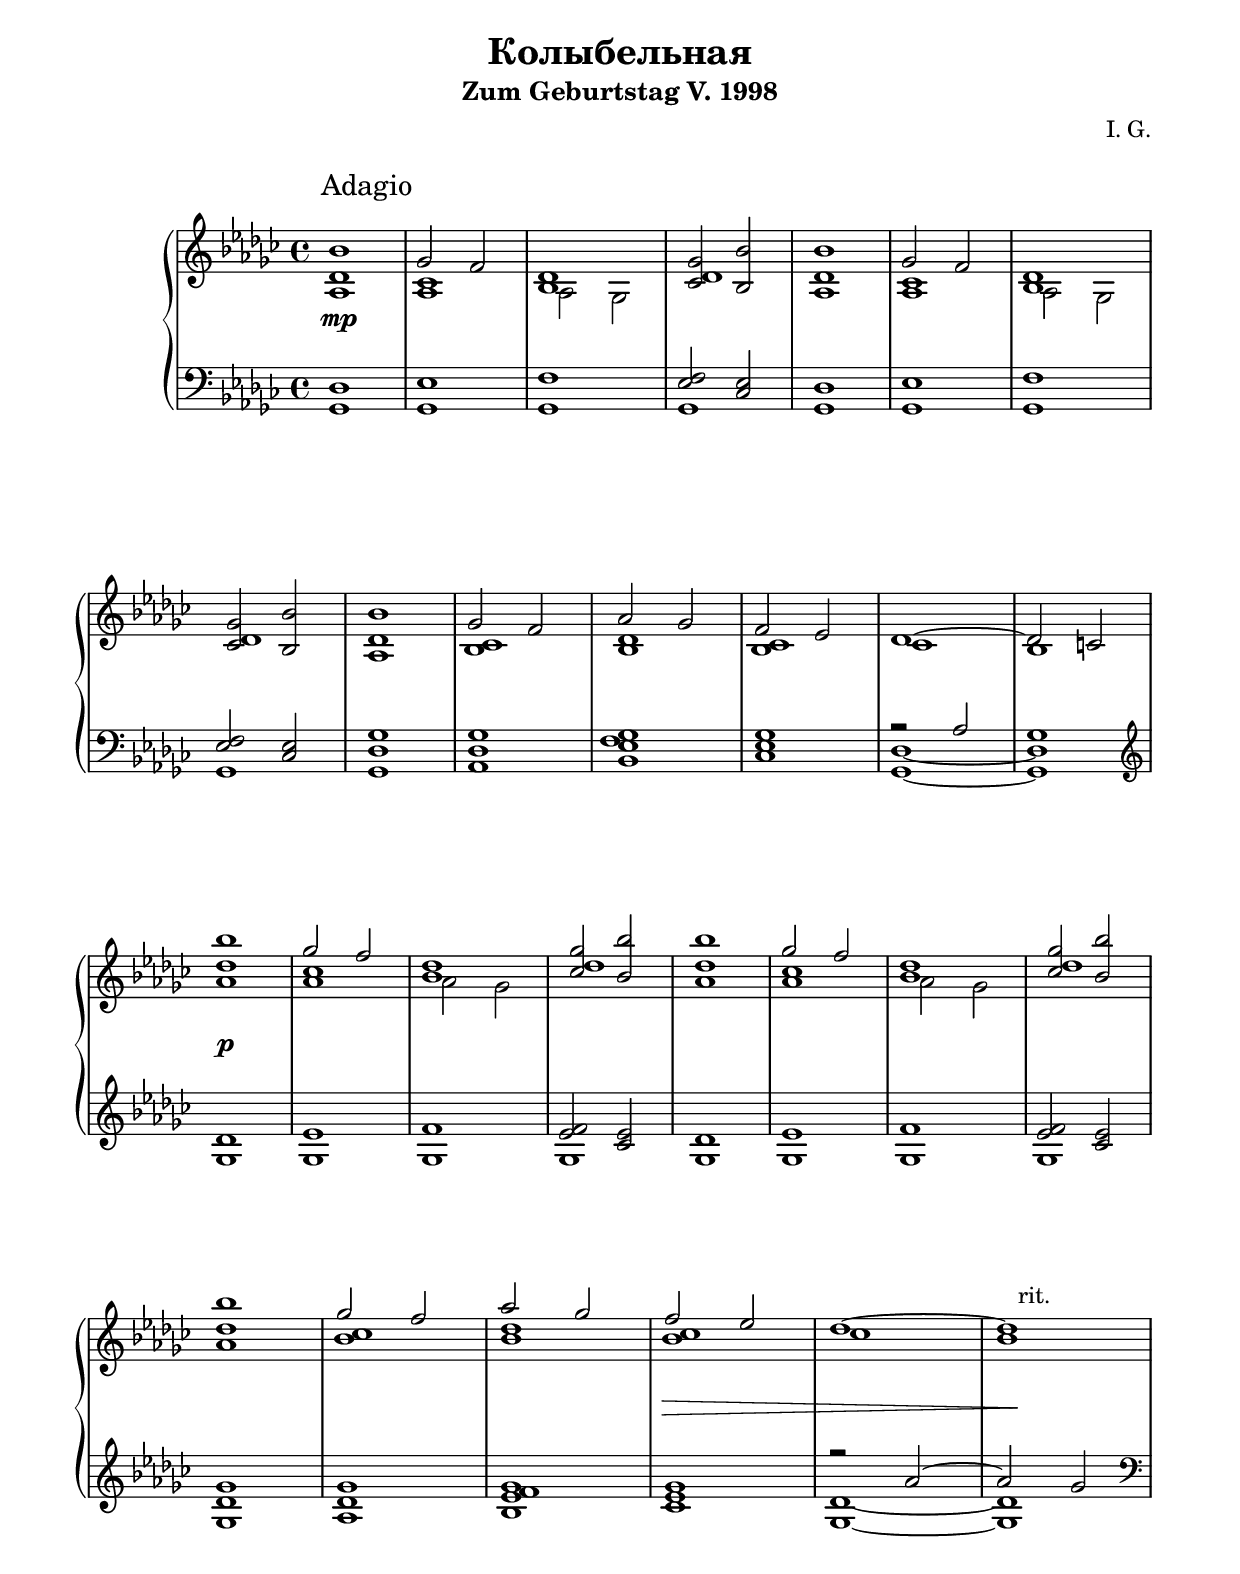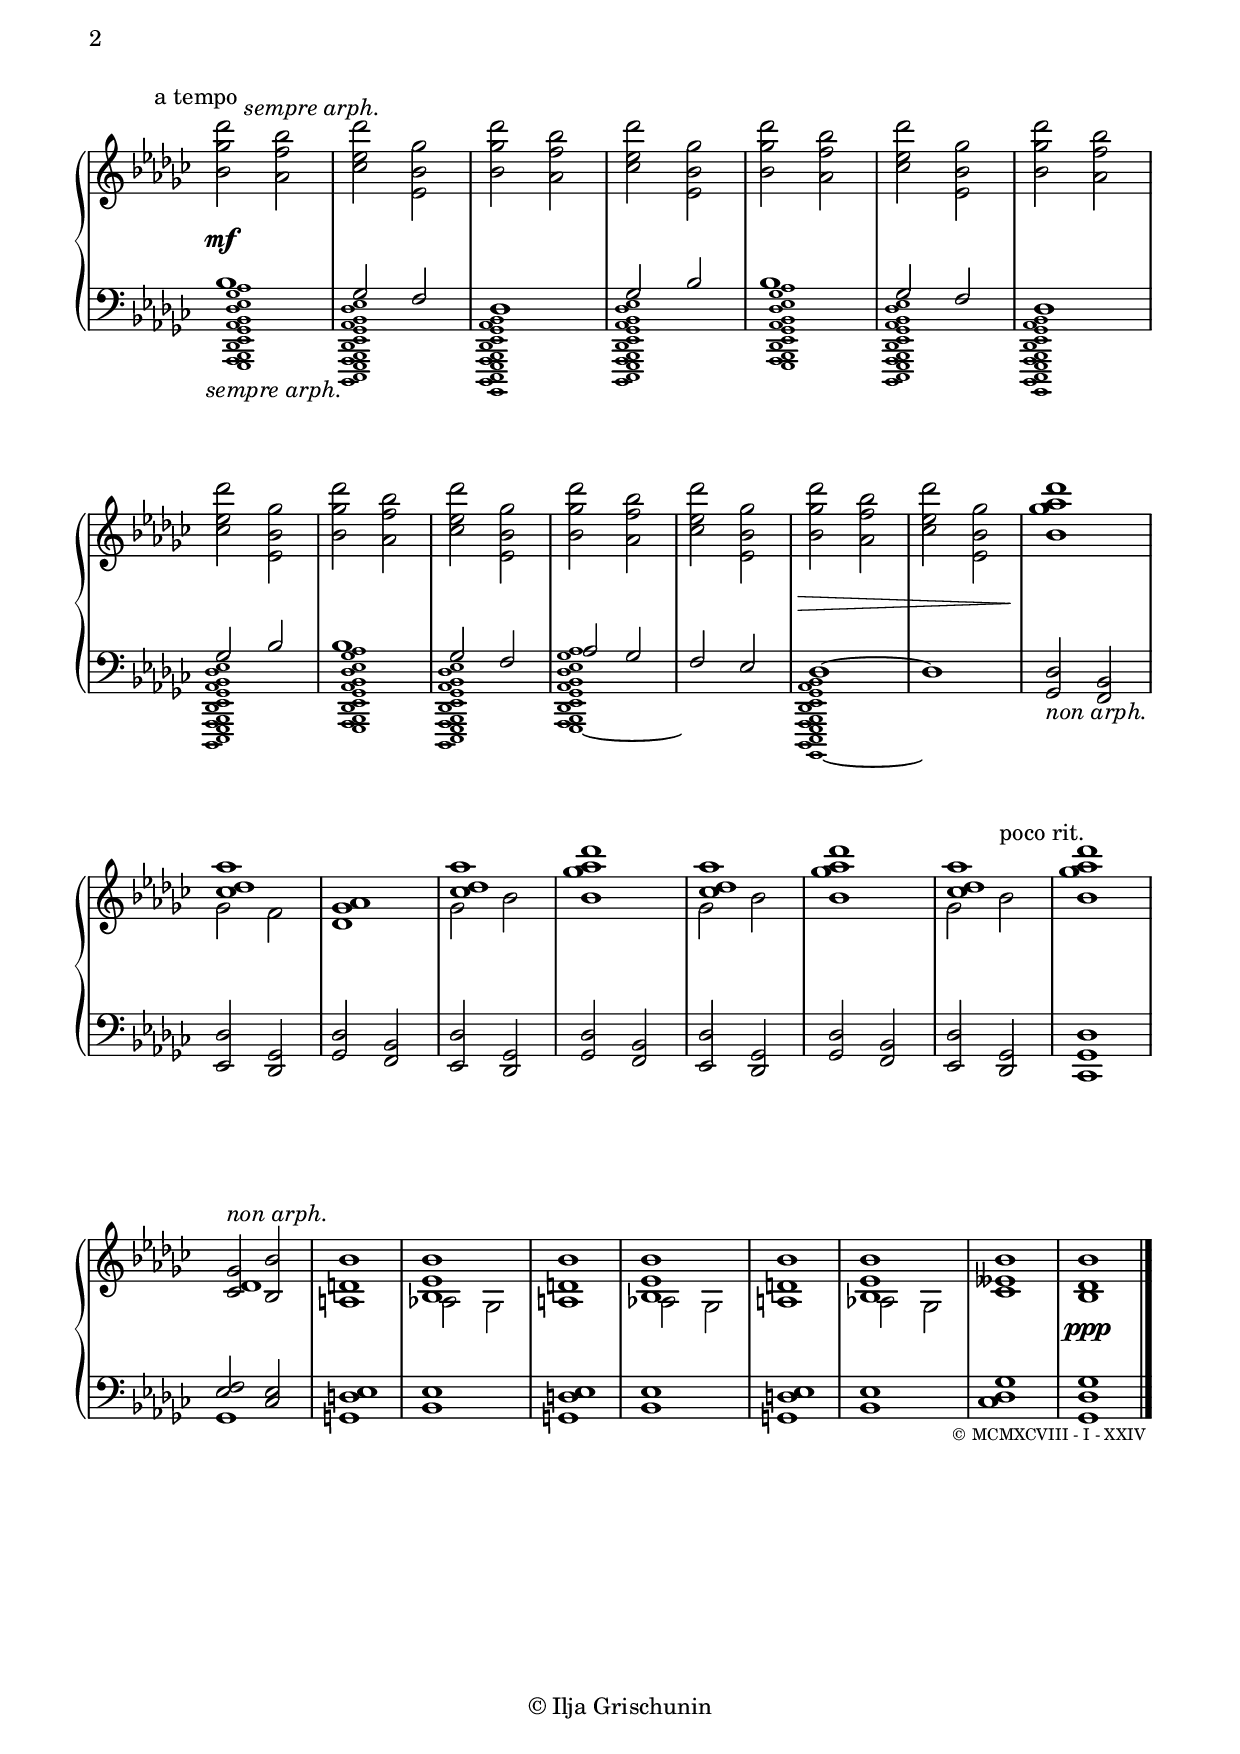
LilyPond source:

\version "2.19.15"

\language "deutsch"

\header {
  title = "Колыбельная"
  subtitle = "Zum Geburtstag V. 1998"
  composer = "I. G."
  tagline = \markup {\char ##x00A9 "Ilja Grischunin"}
}

\paper {
  #(set-paper-size "a4")
  top-system-spacing.basic-distance = #20
  top-markup-spacing.basic-distance = #5
  markup-system-spacing.basic-distance = #30
  system-system-spacing.basic-distance = #28
  %score-system-spacing.basic-distance = #40
  %score-markup-spacing.basic-distance = #25
  last-bottom-spacing.basic-distance = #30
  left-margin = 15
  right-margin = 15
}

\layout {
  \context {
    \Score
    \remove "Bar_number_engraver"
    \override StaffGrouper.staff-staff-spacing.basic-distance = #16
  }
}

\version "2.19.15"

\language "deutsch"

%%%%%%%%% SCRIPTS %%%%%%%%%
makeOctaves =
#(define-music-function (parser location arg mus)
   (integer? ly:music?)
   #{<<
     \withMusicProperty #'to-relative-callback
     #(lambda (m p)
        (let ((mu (ly:music-property m 'element)))
          (ly:music-transpose mu (ly:make-pitch (- arg) 0 0))
          (ly:make-music-relative! mu p)
          (ly:music-transpose mu (ly:make-pitch arg 0 0)))
        p)
     \transpose c' $(ly:make-pitch arg 0 0) $mus
     $mus
     >>
   #})

pocoCr =
#(make-music 'CrescendoEvent
   'span-type 'text
   'span-text "poco cresc.")
pocoDim =
#(make-music 'CrescendoEvent
   'span-type 'text
   'span-text "poco diminuendo")

top = \change Staff = "RH"
bot = \change Staff = "LH"

ignore = \override NoteColumn #'ignore-collision = ##t

xLV = #(define-music-function (parser location further) (number?) #{
  \once \override LaissezVibrerTie  #'X-extent = #'(0 . 0)
  \once \override LaissezVibrerTie  #'details #'note-head-gap = #(/
                                                                  further -2)
  \once \override LaissezVibrerTie  #'extra-offset = #(cons (/
                                                             further 2) 0)
         #})

%%%%%%%%%%% RH %%%%%%%%%%%%
vierteRH = \relative {
  \clef treble
  \key ges \major
  \time 4/4
  \once\override Score.RehearsalMark.extra-offset = #'(4 . 2)
  \mark "Adagio"
  \repeat unfold 2 {
    <as des b'>1
    <<
      {
        ges'2 f <b, des>1 <ces ges'>2<b b'>
      }
      \\
      {
        <as ces>1 as2 ges
        \once \override NoteColumn.force-hshift = #1.2
        des'1
      }
    >>
  }
  <as des b'>1
  <<
    {
      ges'2 f  as ges f es des1~ des2 c
    }
    \\
    {
      \once \override NoteColumn.force-hshift = #.7
      <b ces>1<b des>
      \once \override NoteColumn.force-hshift = #.7
      <b ces> ces b
    }
  >>
  \break
%%%%%%%%%%%%%%R
  \repeat unfold 2 {
    <as' des b'>1
    <<
      {
        ges'2 f <b, des>1 <ces ges'>2<b b'>
      }
      \\
      {
        <as ces>1 as2 ges
        \once \override NoteColumn.force-hshift = #1.2
        des'1
      }
    >>
  }
  \break
  <as des b'>1
  <<
    {
      ges'2 f  as ges
      f es des1~
      \once\override TextScript.extra-offset = #'(2 . 1)
      des^\markup { rit.}
    }
    \\
    {
      \once \override NoteColumn.force-hshift = #.7
      <b ces>1<b des>
      \once \override NoteColumn.force-hshift = #.7
      <b ces> ces b
    }
  >>
  \break
  \once\override TextScript.extra-offset = #'(-6 . 1)
  <b ges' des'>2^\markup { a tempo }
  \once\override TextScript.extra-offset = #'(-3 . -1.5)
  <as f' b>^\markup { \italic {sempre arph.} }<ces es des'><es, b' ges'>
  \repeat unfold 6 {
    <b' ges' des'><as f' b><ces es des'><es, b' ges'>
  }
  <b' ges' as des>1
  <<
    {
      <ces des as'>
    }
    \\
    {
      ges2 f
    }
  >>
  <des ges as>1
  \repeat unfold 2 {
    <<
      {
        <ces' des as'>
      }
      \\
      {
        ges2 b
      }
    >>
    <b ges' as des>1
  }
  <<
    {
      <ces des as'>
    }
    \\
    {
      ges2 b^\markup {poco rit.}
    }
  >>
  <b ges' as des>1
  <<
    {
      <ces, ges'>2^\markup { \italic {non arph.} }<b b'>
    }
    \\
    {
      \once \override NoteColumn.force-hshift = #1.2
      des1
    }
  >>
  \repeat unfold 3 {
    <a d b'>
    <<
      {
        <b es b'>1
      }
      \\
      {
        as!2 ges
      }
    >>
  }
  <ces eses b'>1<b des b'>
  \bar "|."
}

%%%%%%%% DYNAMIC %%%%%%%%%%
dynamicVier = {
  \override Hairpin.to-barline = ##f
  s1*14\mp s1*11\p s1*2\> s1\! s1*12\mf
  \once\override Hairpin.to-barline = ##t
  s1*2\> s1*4\!
  s1\pocoDim s1*12\! s1\ppp
}

%%%%%%%%%%% LH %%%%%%%%%%%%
vierteLH = \relative {
  \clef bass
  \key ges \major
  \time 4/4
  \repeat unfold 2 {
    <ges, des'>1<ges es'><ges f'>
    <<
      {
        <es' f>2<ces es>
      }
      \\
      {
        ges1
      }
    >>
  }
  <ges des' ges><as des ges><b es f ges><ces es ges>
  <<
    {
      r2 as' ges1
    }
    \\
    {
      <ges, des'>~ q
    }
  >>
%%%%%%%%%%%%%%R
  \clef treble
  \repeat unfold 2 {
    <ges' des'>1<ges es'><ges f'>
    <<
      {
        <es' f>2<ces es>
      }
      \\
      {
        ges1
      }
    >>
  }
  <ges des' ges><as des ges><b es f ges><ces es ges>
  <<
    {
      r2 as'~ as ges
    }
    \\
    {
      <ges, des'>1~ q
    }
  >>
  \clef bass
  <<
    {
      \once\override TextScript.extra-offset = #'(-1 . 1)
      b1_\markup { \italic {sempre arph.} }
      ges2 f des1 ges2 b
      b1 ges2 f des1 ges2 b
    }
    \\
    {
      \teeny
      <ges,, as b des es ges as b des es ges as>1%\arpeggio
      <des es ges as b des es ges as b des es>
      <b des es ges as b des es ges as b>
      <des es ges as b des es ges as b des es>
      <ges as b des es ges as b des es ges as>
      <des es ges as b des es ges as b des es>
      <b des es ges as b des es ges as b>
      <des es ges as b des es ges as b des es>
    }
  >>
  <<
    {
      \normalsize
      b'''1 ges2 f as ges f es des1~ des
    }
    \\
    {
      \teeny
      <ges,, as b des es ges as b des es ges as>1
      <des es ges as b des es ges as b des es>
      \xLV #8
      <ges\laissezVibrer as b des es ges as b des es ges as>
      s
      \xLV #8
      <b,\laissezVibrer des es ges as b des es ges as b>
      s
    }
  >>
  <ges'' des'>2_\markup { \italic {non arph.} }<f b><es des'><des ges>
  \repeat unfold 3 {
    <ges des'>2<f b><es des'><des ges>
  }
  <ces ges' des'>1
  <<
    {
      <es' f>2<ces es>
    }
    \\
    {
      ges1
    }
  >>
  \repeat unfold 3 {
    <g d' es><b es>
  }
  <ces des ges><ges des' ges>
  \bar "|."
  \override Score.RehearsalMark.self-alignment-X = #RIGHT
  \override Score.RehearsalMark.direction = #DOWN
  \mark \markup {\teeny{\char ##x00A9 "MCMXCVIII - I - XXIV"}}
}


\score {
  \new PianoStaff
  <<
    \new Staff = "RH" \vierteRH
    \new Dynamics = "Dynamics_pf" \dynamicVier
    \new Staff = "LH" \vierteLH
  >>
}